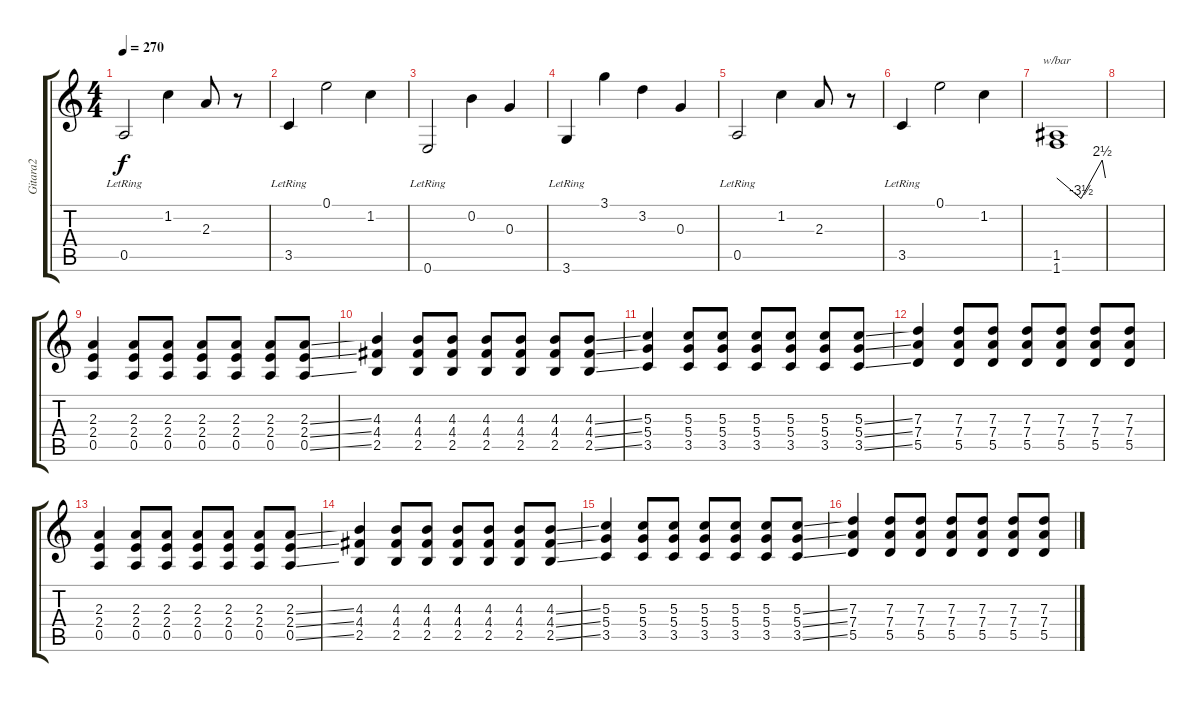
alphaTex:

\track ("Gitara2" "Gitara2") {instrument electricguitarclean}
\staff {score tabs}
\tuning (E4 B3 G3 D3 A2 E2) {hide}
\ts (4 4)
\tempo 270
\clef g2
\ks c
0.5{lr}.2{dy f} 1.2.4 2.3.8 r.8 |
3.5{lr}.4 0.1.2 1.2.4 |
0.6{lr}.2 0.2.4 0.3.4 |
3.6{lr}.4 3.1.4 3.2.4 0.3.4 |
0.5{lr}.2 1.2.4 2.3.8 r.8 |
3.5{lr}.4 0.1.2 1.2.4 |
(1.5 1.6).1{tbe (custom default 0 0 30 -14 56 10 60 0) instrument overdrivenguitar} |
|
(2.3 2.4 0.5).4{volume 12 instrument overdrivenguitar} (2.3 2.4 0.5).8 (2.3 2.4 0.5).8 (2.3 2.4 0.5).8 (2.3 2.4 0.5).8 (2.3 2.4 0.5).8 (2.3{ss} 2.4{ss} 0.5{ss}).8 |
(4.3 4.4 2.5).4 (4.3 4.4 2.5).8 (4.3 4.4 2.5).8 (4.3 4.4 2.5).8 (4.3 4.4 2.5).8 (4.3 4.4 2.5).8 (4.3{ss} 4.4{ss} 2.5{ss}).8 |
(5.3 5.4 3.5).4 (5.3 5.4 3.5).8 (5.3 5.4 3.5).8 (5.3 5.4 3.5).8 (5.3 5.4 3.5).8 (5.3 5.4 3.5).8 (5.3{ss} 5.4{ss} 3.5{ss}).8 |
(7.3 7.4 5.5).4 (7.3 7.4 5.5).8 (7.3 7.4 5.5).8 (7.3 7.4 5.5).8 (7.3 7.4 5.5).8 (7.3 7.4 5.5).8 (7.3 7.4 5.5).8 |
(2.3 2.4 0.5).4{instrument overdrivenguitar} (2.3 2.4 0.5).8 (2.3 2.4 0.5).8 (2.3 2.4 0.5).8 (2.3 2.4 0.5).8 (2.3 2.4 0.5).8 (2.3{ss} 2.4{ss} 0.5{ss}).8 |
(4.3 4.4 2.5).4 (4.3 4.4 2.5).8 (4.3 4.4 2.5).8 (4.3 4.4 2.5).8 (4.3 4.4 2.5).8 (4.3 4.4 2.5).8 (4.3{ss} 4.4{ss} 2.5{ss}).8 |
(5.3 5.4 3.5).4 (5.3 5.4 3.5).8 (5.3 5.4 3.5).8 (5.3 5.4 3.5).8 (5.3 5.4 3.5).8 (5.3 5.4 3.5).8 (5.3{ss} 5.4{ss} 3.5{ss}).8 |
(7.3 7.4 5.5).4 (7.3 7.4 5.5).8 (7.3 7.4 5.5).8 (7.3 7.4 5.5).8 (7.3 7.4 5.5).8 (7.3 7.4 5.5).8 (7.3 7.4 5.5).8
